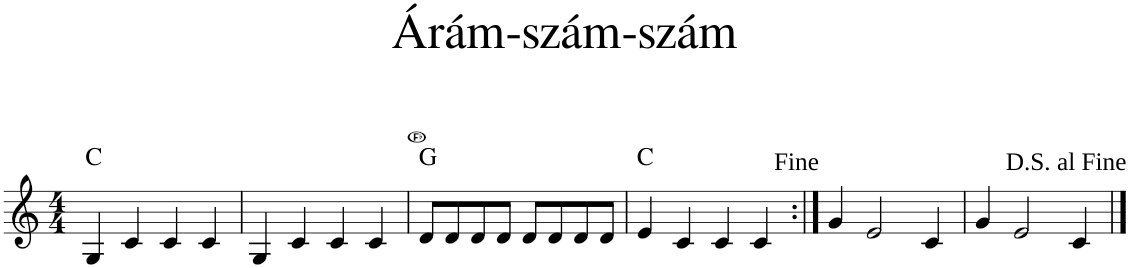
**kern	**harte
*part1	*part1
*staff1	*
*I"Piano	*
*I'Pno.	*
*clefG2	*
*k[]	*
*M4/4	*
=1	=1
!	!LO:H:kt=N.C.
4G/	N
4c/	.
4c/	.
4c/	.
=2	=2
4G/	.
4c/	.
4c/	.
4c/	.
=3	=3
!	!LO:H:kt=N.C.
8d/L	N
8d/	.
8d/	.
8d/J	.
8d/L	.
8d/	.
8d/	.
8d/J	.
=4	=4
4e/	N
4c/	.
4c/	.
4c/	.
!LO:TX:a:t=<font face="Times New Roman"/>Fine	!LO:H:kt=N.C.
=5:|!	=5:|!
4g/	.
2e/	.
4c/	.
=6	=6
4g/	.
2e/	.
4c/	.
!LO:TX:a:t=<font face="Times New Roman"/>D.S. al Fine	!
==	==
*-	*-
